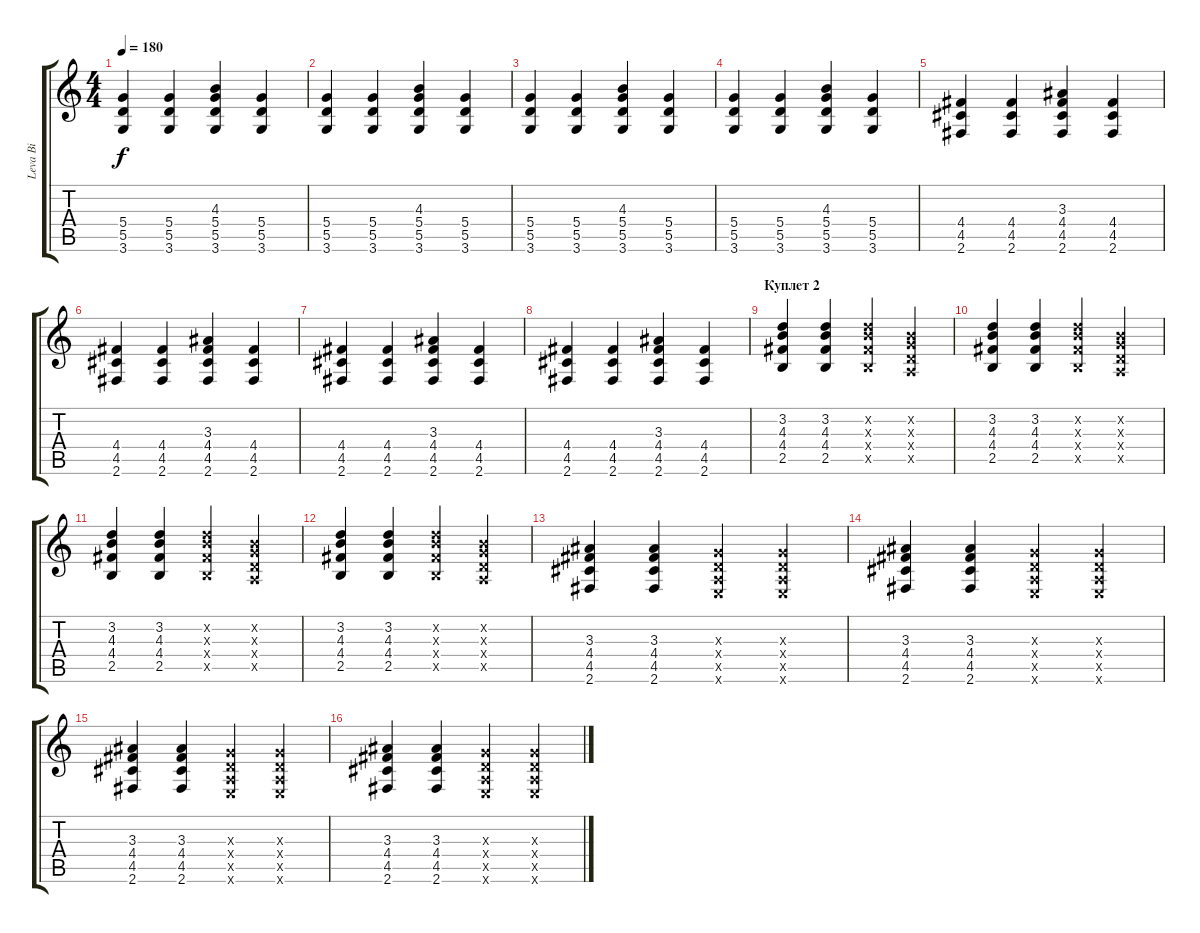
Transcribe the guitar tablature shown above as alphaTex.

\track ("Leva Bi" "Leva Bi") {instrument acousticguitarnylon}
\staff {score tabs}
\tuning (E4 B3 G3 D3 A2 E2) {hide}
\ts (4 4)
\tempo 180
\clef g2
\ks c
(5.4 5.5 3.6).4{dy f} (5.4 5.5 3.6).4 (4.3 5.4 5.5 3.6).4 (5.4 5.5 3.6).4 |
(5.4 5.5 3.6).4 (5.4 5.5 3.6).4 (4.3 5.4 5.5 3.6).4 (5.4 5.5 3.6).4 |
(5.4 5.5 3.6).4 (5.4 5.5 3.6).4 (4.3 5.4 5.5 3.6).4 (5.4 5.5 3.6).4 |
(5.4 5.5 3.6).4 (5.4 5.5 3.6).4 (4.3 5.4 5.5 3.6).4 (5.4 5.5 3.6).4 |
(4.4 4.5 2.6).4 (4.4 4.5 2.6).4 (3.3 4.4 4.5 2.6).4 (4.4 4.5 2.6).4 |
(4.4 4.5 2.6).4 (4.4 4.5 2.6).4 (3.3 4.4 4.5 2.6).4 (4.4 4.5 2.6).4 |
(4.4 4.5 2.6).4 (4.4 4.5 2.6).4 (3.3 4.4 4.5 2.6).4 (4.4 4.5 2.6).4 |
(4.4 4.5 2.6).4 (4.4 4.5 2.6).4 (3.3 4.4 4.5 2.6).4 (4.4 4.5 2.6).4 |
\section ("" "Куплет 2")
(3.2 4.3 4.4 2.5).4 (3.2 4.3 4.4 2.5).4 (3.2{x} 4.3{x} 4.4{x} 2.5{x}).4 (0.2{x} 0.3{x} 0.4{x} 0.5{x}).4 |
(3.2 4.3 4.4 2.5).4 (3.2 4.3 4.4 2.5).4 (3.2{x} 4.3{x} 4.4{x} 2.5{x}).4 (0.2{x} 0.3{x} 0.4{x} 0.5{x}).4 |
(3.2 4.3 4.4 2.5).4 (3.2 4.3 4.4 2.5).4 (3.2{x} 4.3{x} 4.4{x} 2.5{x}).4 (0.2{x} 0.3{x} 0.4{x} 0.5{x}).4 |
(3.2 4.3 4.4 2.5).4 (3.2 4.3 4.4 2.5).4 (3.2{x} 4.3{x} 4.4{x} 2.5{x}).4 (0.2{x} 0.3{x} 0.4{x} 0.5{x}).4 |
(3.3 4.4 4.5 2.6).4 (3.3 4.4 4.5 2.6).4 (0.3{x} 0.4{x} 0.5{x} 0.6{x}).4 (0.3{x} 0.4{x} 0.5{x} 0.6{x}).4 |
(3.3 4.4 4.5 2.6).4 (3.3 4.4 4.5 2.6).4 (0.3{x} 0.4{x} 0.5{x} 0.6{x}).4 (0.3{x} 0.4{x} 0.5{x} 0.6{x}).4 |
(3.3 4.4 4.5 2.6).4 (3.3 4.4 4.5 2.6).4 (0.3{x} 0.4{x} 0.5{x} 0.6{x}).4 (0.3{x} 0.4{x} 0.5{x} 0.6{x}).4 |
(3.3 4.4 4.5 2.6).4 (3.3 4.4 4.5 2.6).4 (0.3{x} 0.4{x} 0.5{x} 0.6{x}).4 (0.3{x} 0.4{x} 0.5{x} 0.6{x}).4
